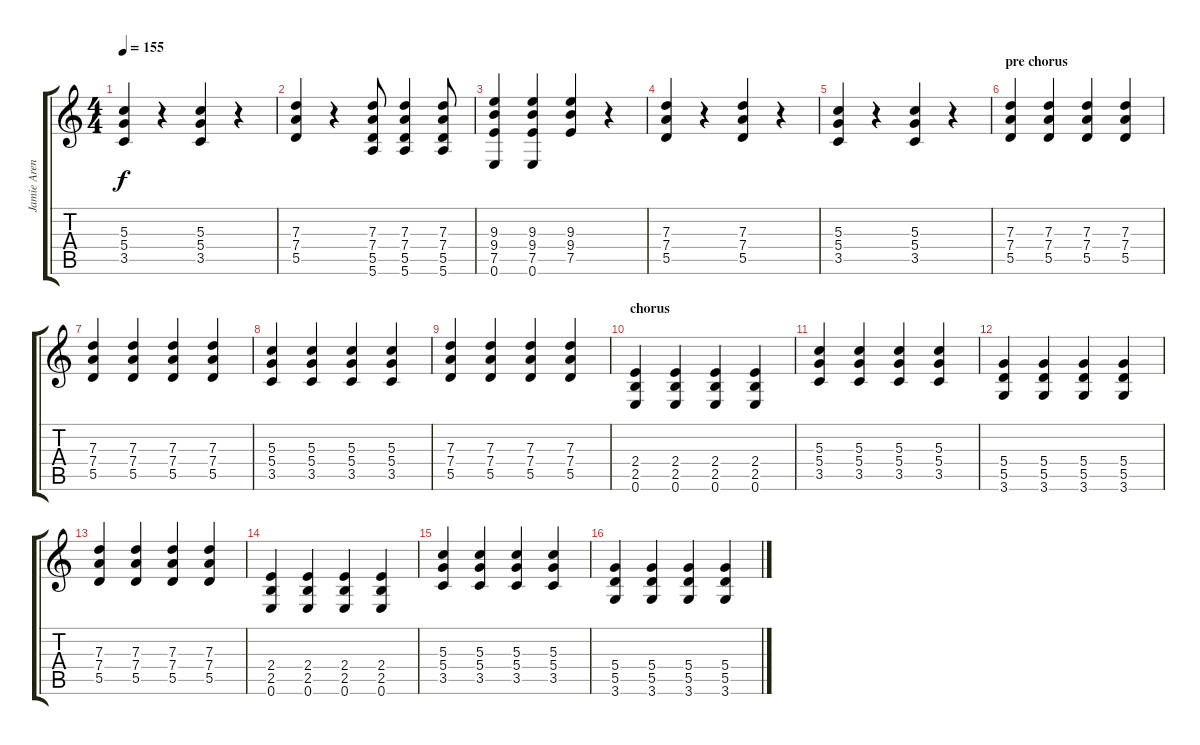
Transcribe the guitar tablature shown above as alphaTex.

\track ("Jamie Arentzen" "Jamie Aren") {instrument distortionguitar}
\staff {score tabs}
\tuning (E4 B3 G3 D3 A2 E2) {hide}
\ts (4 4)
\tempo 155
\clef g2
\ks c
(5.3 5.4 3.5).4{dy f} r.4 (5.3 5.4 3.5).4 r.4 |
(7.3 7.4 5.5).4 r.4{balance 8} (7.3 7.4 5.5 5.6).8 (7.3 7.4 5.5 5.6).4 (7.3 7.4 5.5 5.6).8 |
(9.3 9.4 7.5 0.6).4 (9.3 9.4 7.5 0.6).4 (9.3 9.4 7.5).4{balance 13} r.4 |
(7.3 7.4 5.5).4 r.4 (7.3 7.4 5.5).4 r.4 |
(5.3 5.4 3.5).4 r.4 (5.3 5.4 3.5).4 r.4 |
\section ("" "pre chorus")
(7.3 7.4 5.5).4{balance 8} (7.3 7.4 5.5).4 (7.3 7.4 5.5).4 (7.3 7.4 5.5).4 |
(7.3 7.4 5.5).4 (7.3 7.4 5.5).4 (7.3 7.4 5.5).4 (7.3 7.4 5.5).4 |
(5.3 5.4 3.5).4 (5.3 5.4 3.5).4 (5.3 5.4 3.5).4 (5.3 5.4 3.5).4 |
(7.3 7.4 5.5).4 (7.3 7.4 5.5).4 (7.3 7.4 5.5).4 (7.3 7.4 5.5).4 |
\section ("" "chorus")
(2.4 2.5 0.6).4 (2.4 2.5 0.6).4 (2.4 2.5 0.6).4 (2.4 2.5 0.6).4 |
(5.3 5.4 3.5).4 (5.3 5.4 3.5).4 (5.3 5.4 3.5).4 (5.3 5.4 3.5).4 |
(5.4 5.5 3.6).4 (5.4 5.5 3.6).4 (5.4 5.5 3.6).4 (5.4 5.5 3.6).4 |
(7.3 7.4 5.5).4 (7.3 7.4 5.5).4 (7.3 7.4 5.5).4 (7.3 7.4 5.5).4 |
(2.4 2.5 0.6).4 (2.4 2.5 0.6).4 (2.4 2.5 0.6).4 (2.4 2.5 0.6).4 |
(5.3 5.4 3.5).4 (5.3 5.4 3.5).4 (5.3 5.4 3.5).4 (5.3 5.4 3.5).4 |
(5.4 5.5 3.6).4 (5.4 5.5 3.6).4 (5.4 5.5 3.6).4 (5.4 5.5 3.6).4
